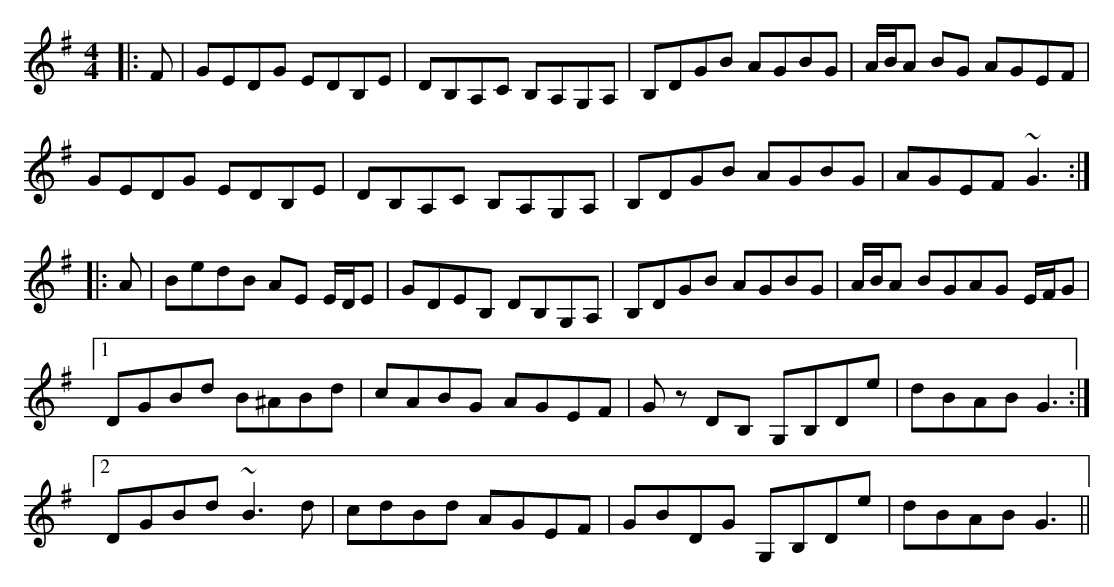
X:1
M:4/4
K:G
|:F|GEDG EDB,E|DB,A,C B,A,G,A,|B,DGB AGBG|A/2B/2A BG AGEF|
GEDG EDB,E|DB,A,C B,A,G,A,|B,DGB AGBG|AGEF ~G3:|
|:A|BedB AE E/D/E|GDEB, DB,G,A,|B,DGB AGBG|A/2B/2A BGAG E/2F/2G|
[1 DGBd B^ABd|cABG AGEF|G z DB, G,B,De|dBAB G3:|
[2 DGBd ~B3 d|cdBd AGEF|GBDG G,B,De|dBAB G3||
